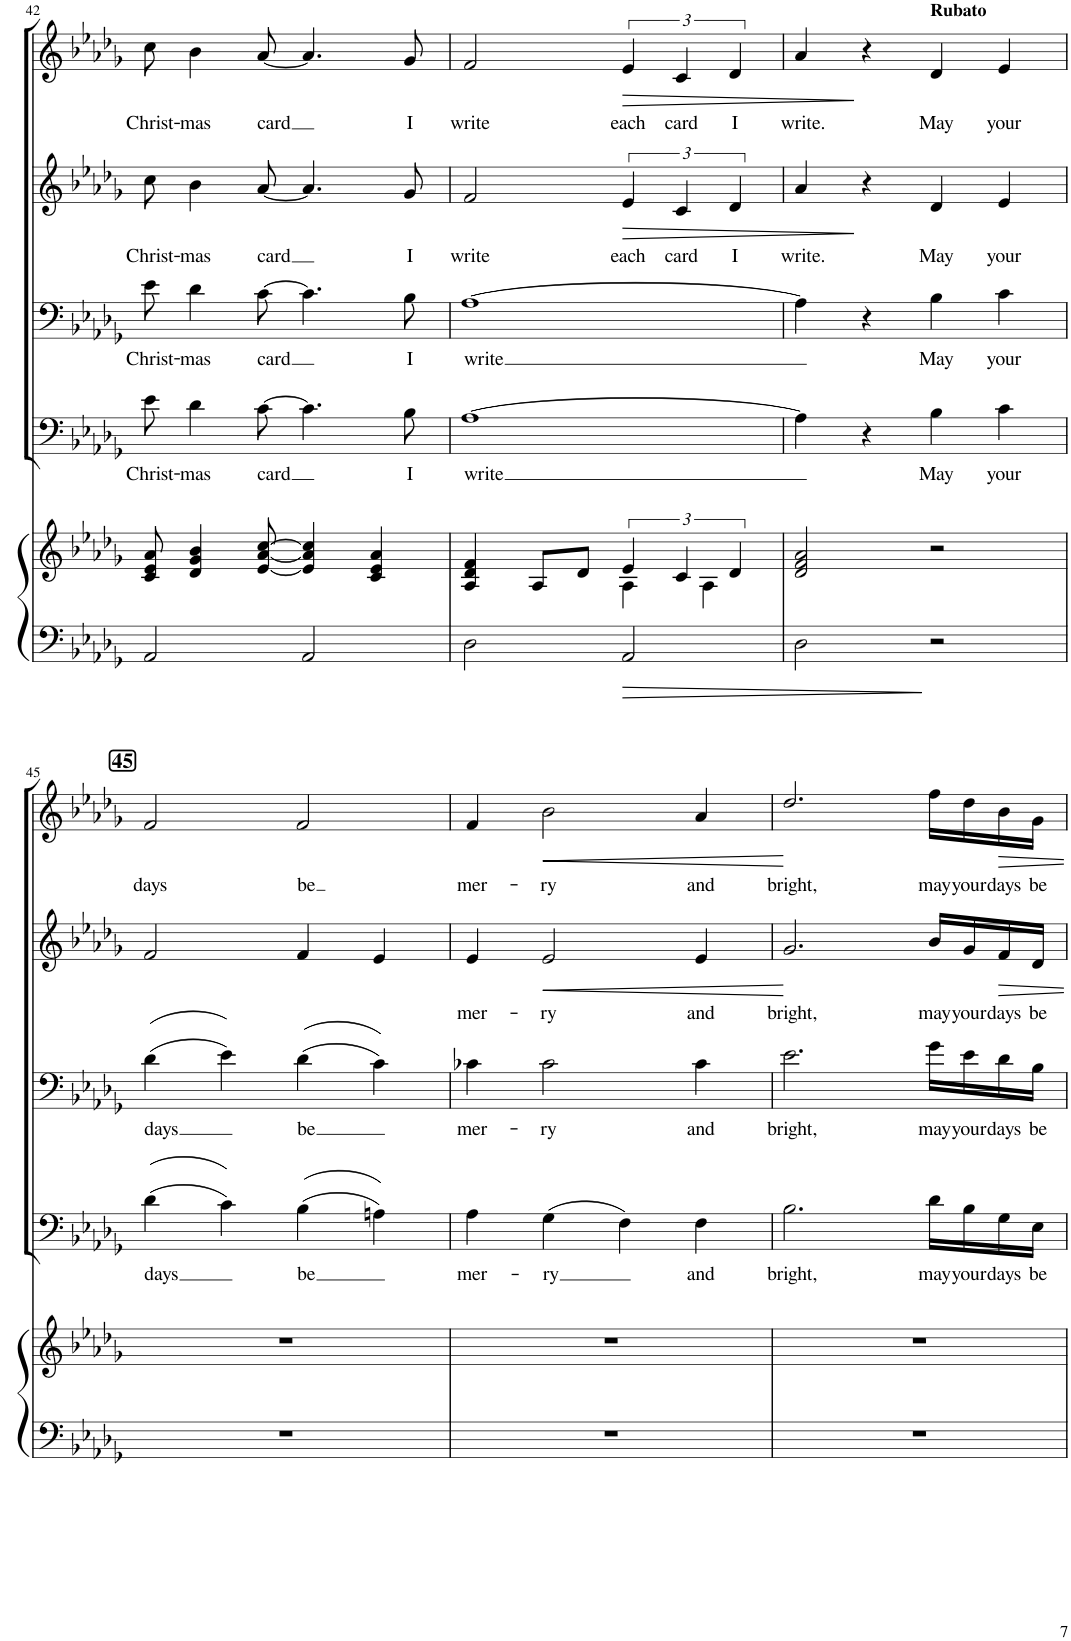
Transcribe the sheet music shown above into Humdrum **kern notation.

**kern	**kern	**kern	**text	**kern	**text	**kern	**text	**dynam	**kern	**text	**dynam
*part5	*part5	*part4	*part4	*part3	*part3	*part2	*part2	*part2	*part1	*part1	*part1
*staff6	*staff5	*staff4	*staff4	*staff3	*staff3	*staff2	*staff2	*staff2	*staff1	*staff1	*staff1
*I"Piano	*	*I"B.	*	*I"T.	*	*I"A.	*	*	*I"S.	*	*
*I'Pno	*	*	*	*	*	*	*	*	*	*	*
!!LO:PB:g=z
*clefF4	*clefG2	*clefF4	*	*clefF4	*	*clefG2	*	*	*clefG2	*	*
*k[b-e-a-d-g-]	*k[b-e-a-d-g-]	*k[b-e-a-d-g-]	*	*k[b-e-a-d-g-]	*	*k[b-e-a-d-g-]	*	*	*k[b-e-a-d-g-]	*	*
*M4/4	*M4/4	*M4/4	*	*M4/4	*	*M4/4	*	*	*M4/4	*	*
*met(c)	*met(c)	*met(c)	*	*met(c)	*	*met(c)	*	*	*met(c)	*	*
=42	=42	=42	=42	=42	=42	=42	=42	=42	=42	=42	=42
!	!	!	!LO:LY:b	!	!LO:LY:b	!	!LO:LY:b	!	!	!LO:LY:b	!
2AA-/	8c/ 8e-/ 8a-/	8e-\	Christ-	8e-\	Christ-	8cc\	Christ-	.	8cc\	Christ-	.
!	!	!	!LO:LY:b	!	!LO:LY:b	!	!LO:LY:b	!	!	!LO:LY:b	!
.	4d-/ 4g-/ 4b-/	4d-\	-mas	4d-\	-mas	4b-\	-mas	.	4b-\	-mas	.
!	!	!	!LO:LY:b	!	!LO:LY:b	!	!LO:LY:b	!	!	!LO:LY:b	!
.	[8e-/ [8a-/ [8cc/	[8c\	card	[8c\	card	[8a-/	card	.	[8a-/	card	.
2AA-/	4e-/] 4a-/] 4cc/]	4.c\]	.	4.c\]	.	4.a-/]	.	.	4.a-/]	.	.
.	4c/ 4e-/ 4a-/	.	.	.	.	.	.	.	.	.	.
!	!	!	!LO:LY:b	!	!LO:LY:b	!	!LO:LY:b	!	!	!LO:LY:b	!
.	.	8B-\	I	8B-\	I	8g-/	I	.	8g-/	I	.
=43	=43	=43	=43	=43	=43	=43	=43	=43	=43	=43	=43
*	*^	*	*	*	*	*	*	*	*	*	*
!	!	!	!	!LO:LY:b	!	!LO:LY:b	!	!LO:LY:b	!	!	!LO:LY:b	!
2D-\	4A-/ 4d-/ 4f/	2ryy	[1A-	write	[1A-	write	2f/	write	.	2f/	write	.
.	8A-/L	.	.	.	.	.	.	.	.	.	.	.
.	8d-/J	.	.	.	.	.	.	.	.	.	.	.
!	!	!	!	!	!	!	!	!LO:LY:b	!LO:HP:b	!	!LO:LY:b	!LO:HP:b
2AA-/	6e-/	4A-\	.	.	.	.	6e-/	each	>	6e-/	each	>
!	!	!	!	!	!	!	!	!LO:LY:b	!	!	!LO:LY:b	!
.	6c/	.	.	.	.	.	6c/	card	.	6c/	card	.
.	.	4A-\	.	.	.	.	.	.	.	.	.	.
!	!	!	!	!	!	!	!	!LO:LY:b	!	!	!LO:LY:b	!
.	6d-/	.	.	.	.	.	6d-/	I	.	6d-/	I	.
*	*v	*v	*	*	*	*	*	*	*	*	*	*
=44	=44	=44	=44	=44	=44	=44	=44	=44	=44	=44	=44
!	!	!	!	!	!	!	!LO:LY:b	!	!	!LO:LY:b	!
2D-\	2d-/ 2f/ 2a-/	4A-\]	.	4A-\]	.	4a-/	write.	.	4a-/	write.	.
.	.	4r	.	4r	.	4r	.	]	4r	.	]
!	!	!	!	!	!	!	!	!	!LO:TX:a:B:t=Rubato	!	!
!	!	!	!LO:LY:b	!	!LO:LY:b	!	!LO:LY:b	!	!	!LO:LY:b	!
2r	2r	4B-\	May	4B-\	May	4d-/	May	.	4d-/	May	.
!	!	!	!LO:LY:b	!	!LO:LY:b	!	!LO:LY:b	!	!	!LO:LY:b	!
.	.	4c\	your	4c\	your	4e-/	your	.	4e-/	your	.
!!LO:LB:g=z
!!LO:REH:place=s1:a:B:cj:fs=12:t=45
=45	=45	=45	=45	=45	=45	=45	=45	=45	=45	=45	=45
!	!	!	!LO:LY:b	!	!LO:LY:b	!	!	!	!	!LO:LY:b	!
1r	1r	((4d-\	days	((4d-\	days	2f/	.	.	2f/	days	.
.	.	4c\))	.	4e-\))	.	.	.	.	.	.	.
!	!	!	!LO:LY:b	!	!LO:LY:b	!	!	!	!	!LO:LY:b	!
.	.	((4B-\	be	((4d-\	be	4f/	.	.	2f/	be	.
.	.	4An\))	.	4c\))	.	4e-/	.	.	.	.	.
=46	=46	=46	=46	=46	=46	=46	=46	=46	=46	=46	=46
!	!	!	!LO:LY:b	!	!LO:LY:b	!	!LO:LY:b	!	!	!LO:LY:b	!
1r	1r	4A-\	mer-	4c-X\	mer-	4e-/	mer-	.	4f/	mer-	.
!	!	!	!LO:LY:b	!	!LO:LY:b	!	!LO:LY:b	!LO:HP:b	!	!LO:LY:b	!LO:HP:b
.	.	(4G-\	-ry	2c-\	-ry	2e-/	-ry	<	2b-\	-ry	<
.	.	4F\)	.	.	.	.	.	.	.	.	.
!	!	!	!LO:LY:b	!	!LO:LY:b	!	!LO:LY:b	!	!	!LO:LY:b	!
.	.	4F\	and	4c-\	and	4e-/	and	.	4a-/	and	.
.	.	.	.	.	.	.	.	[	.	.	[
=47	=47	=47	=47	=47	=47	=47	=47	=47	=47	=47	=47
!	!	!	!LO:LY:b	!	!LO:LY:b	!	!LO:LY:b	!	!	!LO:LY:b	!
1r	1r	2.B-\	bright,	2.e-\	bright,	2.g-/	bright,	.	2.dd-/	bright,	.
!	!	!	!LO:LY:b	!	!LO:LY:b	!	!LO:LY:b	!	!	!LO:LY:b	!
.	.	16d-\LL	may	16g-\LL	may	16b-/LL	may	.	16ff\LL	may	.
!	!	!	!LO:LY:b	!	!LO:LY:b	!	!LO:LY:b	!	!	!LO:LY:b	!
.	.	16B-\	your	16e-\	your	16g-/	your	.	16dd-\	your	.
!	!	!	!LO:LY:b	!	!LO:LY:b	!	!LO:LY:b	!	!	!LO:LY:b	!
.	.	16G-\	days	16d-\	days	16f/	days	.	16b-\	days	.
!	!	!	!LO:LY:b	!	!LO:LY:b	!	!LO:LY:b	!	!	!LO:LY:b	!
.	.	16E-\JJ	be	16B-\JJ	be	16d-/JJ	be	.	16g-\JJ	be	.
=	=	=	=	=	=	=	=	=	=	=	=
*-	*-	*-	*-	*-	*-	*-	*-	*-	*-	*-	*-
